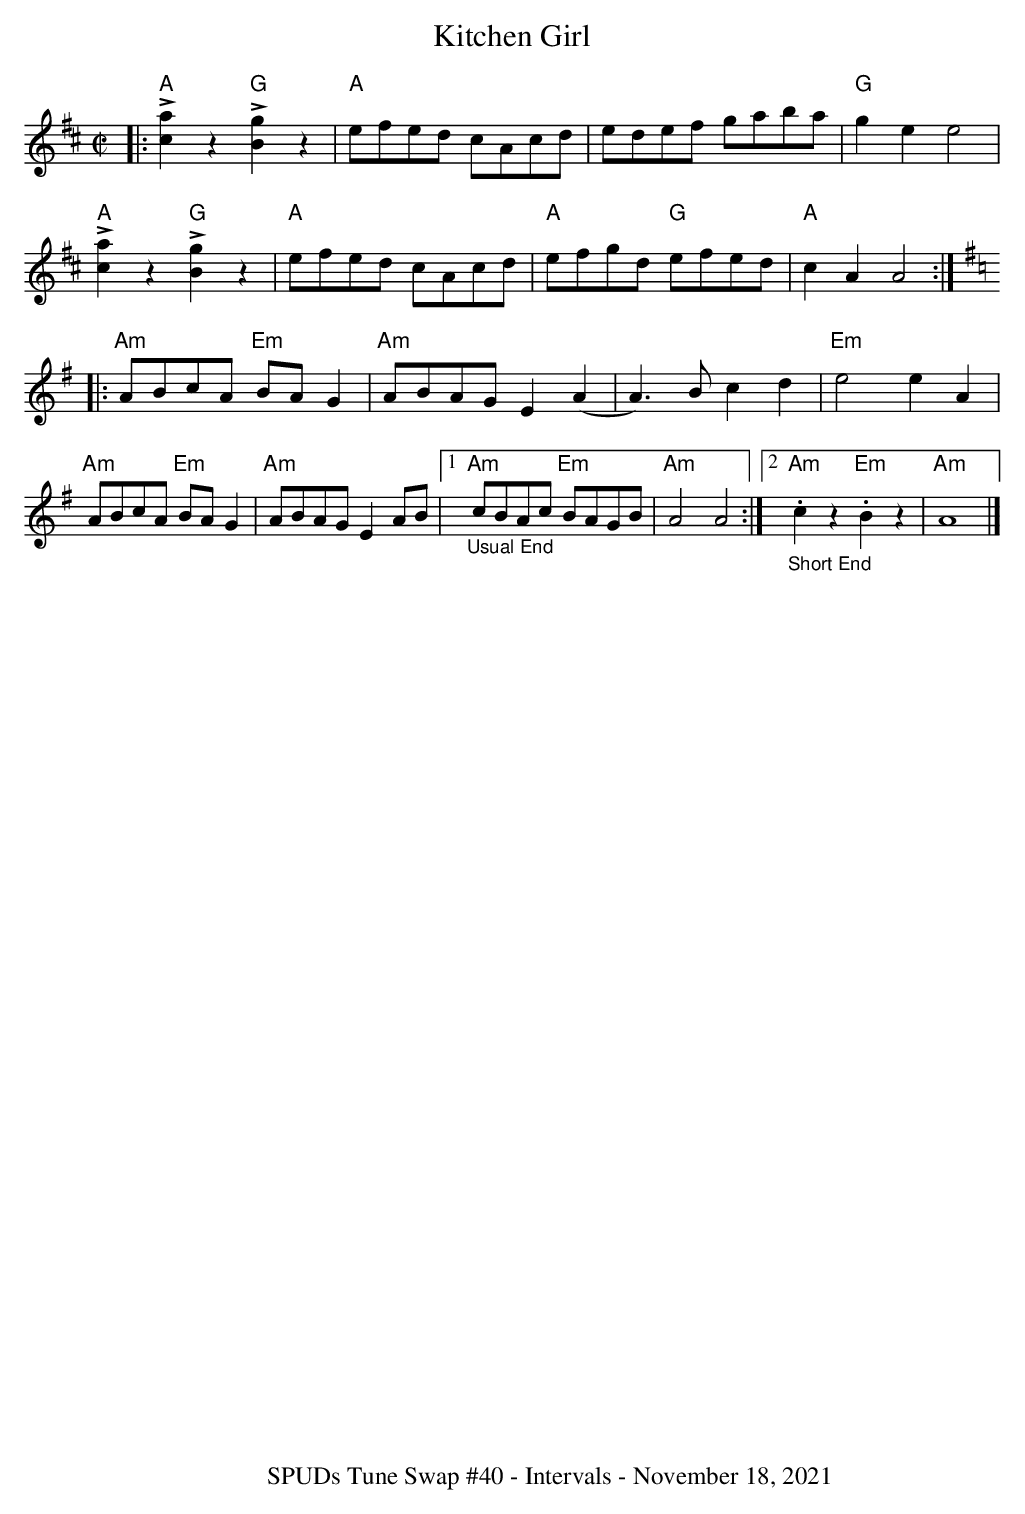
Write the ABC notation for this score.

X:1
T:Kitchen Girl
M:C|
L:1/8
K:Amix
|:"A"L[a2c2]z2"G"L[g2B2]z2|"A"efed cAcd|edef gaba|"G"g2e2e4|
"A"L[a2c2]z2"G"L[g2B2]z2|"A"efed cAcd|"A"efgd "G"efed|"A"c2A2A4 :|
K:Ador
|:"Am"ABcA "Em"BAG2|"Am"ABAGE2(A2|A3)Bc2d2|"Em"e4e2A2 |
"Am"ABcA "Em"BAG2|"Am"ABAGE2AB|1"_Usual End""Am"cBAc "Em"BAGB|"Am"A4A4\
:|2"_Short End""Am".c2z2 "Em".B2z2|"Am"A8|]
